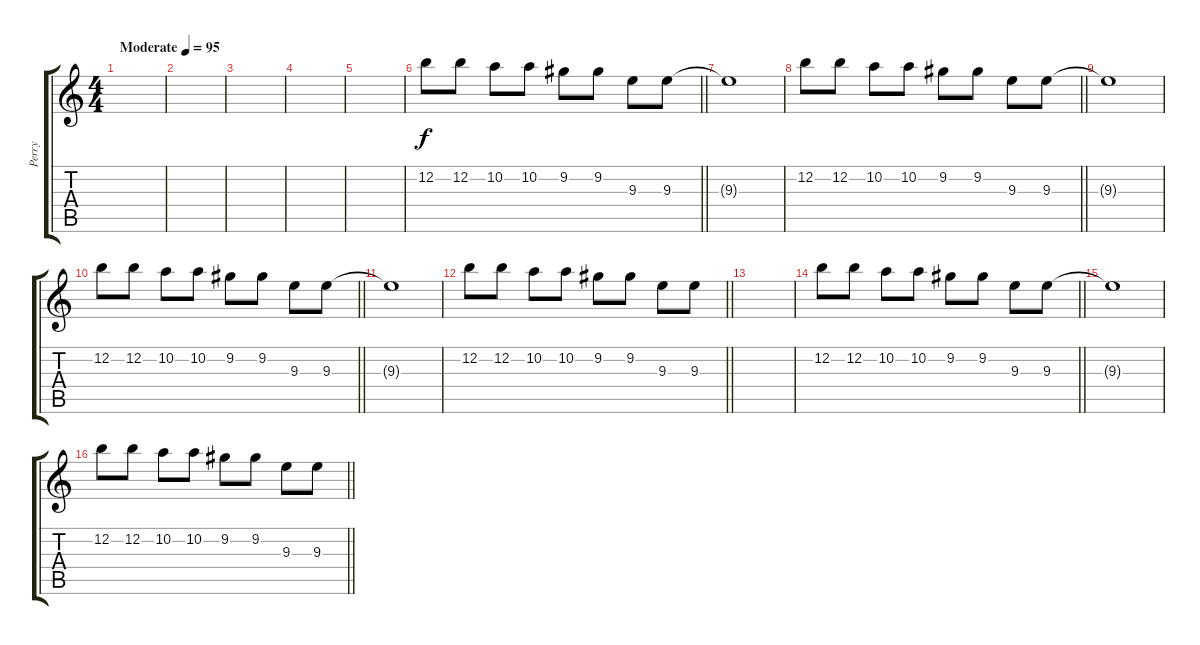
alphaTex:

\track ("Perry" "Perry") {instrument overdrivenguitar}
\staff {score tabs}
\tuning (E4 B3 G3 D3 A2 E2) {hide}
\ts (4 4)
\tempo (95 "Moderate")
\clef g2
\ks c
|
|
|
|
|
\barLineRight lightlight
12.2.8 12.2.8 10.2.8 10.2.8 9.2.8 9.2.8 9.3.8 9.3.8 |
9.3{t}.1 |
\barLineRight lightlight
12.2.8 12.2.8 10.2.8 10.2.8 9.2.8 9.2.8 9.3.8 9.3.8 |
9.3{t}.1 |
\barLineRight lightlight
12.2.8 12.2.8 10.2.8 10.2.8 9.2.8 9.2.8 9.3.8 9.3.8 |
9.3{t}.1 |
\barLineRight lightlight
12.2.8 12.2.8 10.2.8 10.2.8 9.2.8 9.2.8 9.3.8 9.3.8 |
|
\barLineRight lightlight
12.2.8 12.2.8 10.2.8 10.2.8 9.2.8 9.2.8 9.3.8 9.3.8 |
9.3{t}.1 |
\barLineRight lightlight
12.2.8 12.2.8 10.2.8 10.2.8 9.2.8 9.2.8 9.3.8 9.3.8
